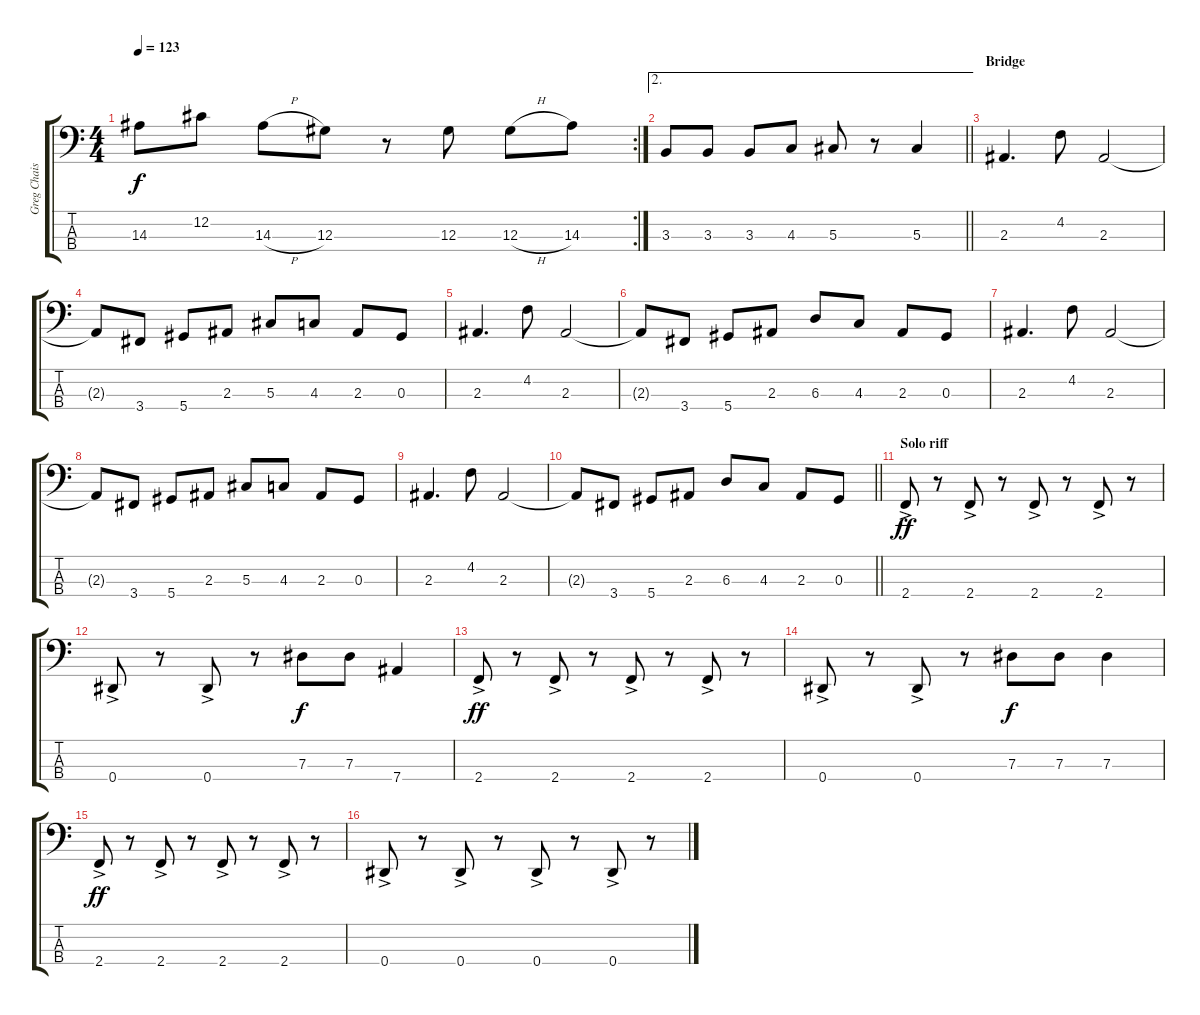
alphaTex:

\track ("Greg Chaisson" "Greg Chais") {instrument electricbassfinger}
\staff {score tabs}
\tuning (Gb2 Db2 Ab1 Eb1) {hide}
\rc 2
\ts (4 4)
\tempo 123
\clef f4
\ks c
14.3.8{dy f} 12.2.8 14.3{h}.8 12.3.8 r.8 12.3.8 12.3{h}.8 14.3.8 |
\ae 2
\barLineRight lightlight
3.3.8 3.3.8 3.3.8 4.3.8 5.3.8 r.8 5.3.4 |
\section ("" "Bridge")
2.3.4{d} 4.2.8 2.3.2 |
2.3{t}.8 3.4.8 5.4.8 2.3.8 5.3.8 4.3.8 2.3.8 0.3.8 |
2.3.4{d} 4.2.8 2.3.2 |
2.3{t}.8 3.4.8 5.4.8 2.3.8 6.3.8 4.3.8 2.3.8 0.3.8 |
2.3.4{d} 4.2.8 2.3.2 |
2.3{t}.8 3.4.8 5.4.8 2.3.8 5.3.8 4.3.8 2.3.8 0.3.8 |
2.3.4{d} 4.2.8 2.3.2 |
\barLineRight lightlight
2.3{t}.8 3.4.8 5.4.8 2.3.8 6.3.8 4.3.8 2.3.8 0.3.8 |
\section ("" "Solo riff")
2.4{ac}.8{dy ff} r.8 2.4{ac}.8 r.8 2.4{ac}.8 r.8 2.4{ac}.8 r.8 |
0.4{ac}.8 r.8 0.4{ac}.8 r.8 7.3.8{dy f} 7.3.8 7.4.4 |
2.4{ac}.8{dy ff} r.8 2.4{ac}.8 r.8 2.4{ac}.8 r.8 2.4{ac}.8 r.8 |
0.4{ac}.8 r.8 0.4{ac}.8 r.8 7.3.8{dy f} 7.3.8 7.3.4 |
2.4{ac}.8{dy ff} r.8 2.4{ac}.8 r.8 2.4{ac}.8 r.8 2.4{ac}.8 r.8 |
0.4{ac}.8 r.8 0.4{ac}.8 r.8 0.4{ac}.8 r.8 0.4{ac}.8 r.8
